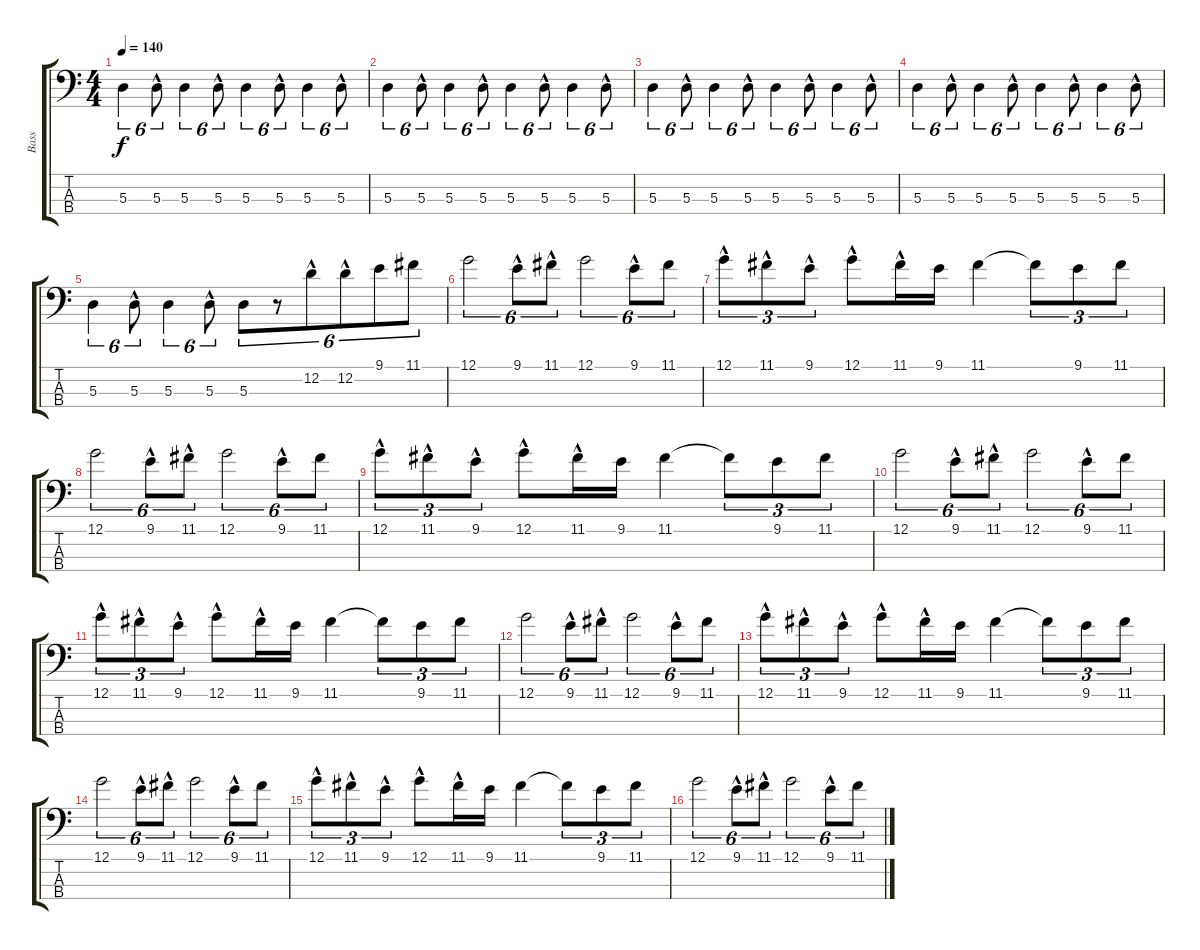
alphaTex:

\track ("Bass" "Bass") {instrument electricbasspick}
\staff {score tabs}
\tuning (G2 D2 A1 E1) {hide}
\ts (4 4)
\tempo 140
\clef f4
\ks c
5.3.4{tu (6 4) dy f} 5.3{hac}.8{tu (6 4)} 5.3.4{tu (6 4)} 5.3{hac}.8{tu (6 4)} 5.3.4{tu (6 4)} 5.3{hac}.8{tu (6 4)} 5.3.4{tu (6 4)} 5.3{hac}.8{tu (6 4)} |
5.3.4{tu (6 4)} 5.3{hac}.8{tu (6 4)} 5.3.4{tu (6 4)} 5.3{hac}.8{tu (6 4)} 5.3.4{tu (6 4)} 5.3{hac}.8{tu (6 4)} 5.3.4{tu (6 4)} 5.3{hac}.8{tu (6 4)} |
5.3.4{tu (6 4)} 5.3{hac}.8{tu (6 4)} 5.3.4{tu (6 4)} 5.3{hac}.8{tu (6 4)} 5.3.4{tu (6 4)} 5.3{hac}.8{tu (6 4)} 5.3.4{tu (6 4)} 5.3{hac}.8{tu (6 4)} |
5.3.4{tu (6 4)} 5.3{hac}.8{tu (6 4)} 5.3.4{tu (6 4)} 5.3{hac}.8{tu (6 4)} 5.3.4{tu (6 4)} 5.3{hac}.8{tu (6 4)} 5.3.4{tu (6 4)} 5.3{hac}.8{tu (6 4)} |
5.3.4{tu (6 4)} 5.3{hac}.8{tu (6 4)} 5.3.4{tu (6 4)} 5.3{hac}.8{tu (6 4)} 5.3.8{tu (6 4)} r.8{tu (6 4)} 12.2{hac}.8{tu (6 4)} 12.2{hac}.8{tu (6 4)} 9.1.8{tu (6 4)} 11.1.8{tu (6 4)} |
12.1.2{tu (6 4)} 9.1{hac}.8{tu (6 4)} 11.1{hac}.8{tu (6 4)} 12.1.2{tu (6 4)} 9.1{hac}.8{tu (6 4)} 11.1.8{tu (6 4)} |
12.1{hac}.8{tu (3 2)} 11.1{hac}.8{tu (3 2)} 9.1{hac}.8{tu (3 2)} 12.1{hac}.8 11.1{hac}.16 9.1.16 11.1.4 11.1{t}.8{tu (3 2)} 9.1.8{tu (3 2)} 11.1.8{tu (3 2)} |
12.1.2{tu (6 4)} 9.1{hac}.8{tu (6 4)} 11.1{hac}.8{tu (6 4)} 12.1.2{tu (6 4)} 9.1{hac}.8{tu (6 4)} 11.1.8{tu (6 4)} |
12.1{hac}.8{tu (3 2)} 11.1{hac}.8{tu (3 2)} 9.1{hac}.8{tu (3 2)} 12.1{hac}.8 11.1{hac}.16 9.1.16 11.1.4 11.1{t}.8{tu (3 2)} 9.1.8{tu (3 2)} 11.1.8{tu (3 2)} |
12.1.2{tu (6 4)} 9.1{hac}.8{tu (6 4)} 11.1{hac}.8{tu (6 4)} 12.1.2{tu (6 4)} 9.1{hac}.8{tu (6 4)} 11.1.8{tu (6 4)} |
12.1{hac}.8{tu (3 2)} 11.1{hac}.8{tu (3 2)} 9.1{hac}.8{tu (3 2)} 12.1{hac}.8 11.1{hac}.16 9.1.16 11.1.4 11.1{t}.8{tu (3 2)} 9.1.8{tu (3 2)} 11.1.8{tu (3 2)} |
12.1.2{tu (6 4)} 9.1{hac}.8{tu (6 4)} 11.1{hac}.8{tu (6 4)} 12.1.2{tu (6 4)} 9.1{hac}.8{tu (6 4)} 11.1.8{tu (6 4)} |
12.1{hac}.8{tu (3 2)} 11.1{hac}.8{tu (3 2)} 9.1{hac}.8{tu (3 2)} 12.1{hac}.8 11.1{hac}.16 9.1.16 11.1.4 11.1{t}.8{tu (3 2)} 9.1.8{tu (3 2)} 11.1.8{tu (3 2)} |
12.1.2{tu (6 4)} 9.1{hac}.8{tu (6 4)} 11.1{hac}.8{tu (6 4)} 12.1.2{tu (6 4)} 9.1{hac}.8{tu (6 4)} 11.1.8{tu (6 4)} |
12.1{hac}.8{tu (3 2)} 11.1{hac}.8{tu (3 2)} 9.1{hac}.8{tu (3 2)} 12.1{hac}.8 11.1{hac}.16 9.1.16 11.1.4 11.1{t}.8{tu (3 2)} 9.1.8{tu (3 2)} 11.1.8{tu (3 2)} |
12.1.2{tu (6 4)} 9.1{hac}.8{tu (6 4)} 11.1{hac}.8{tu (6 4)} 12.1.2{tu (6 4)} 9.1{hac}.8{tu (6 4)} 11.1.8{tu (6 4)}
